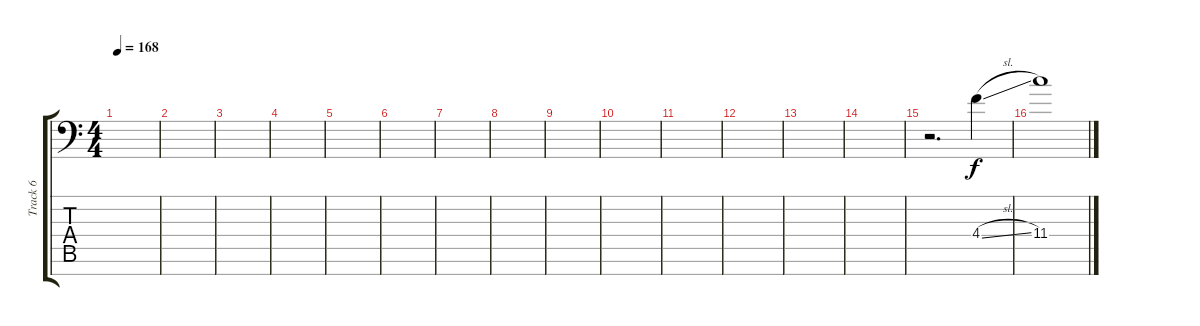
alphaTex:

\track ("Track 6" "Track 6") {instrument overdrivenguitar}
\staff {score tabs}
\tuning (Eb4 Bb3 Gb3 Db3 Ab2 Eb2 Bb1) {hide}
\ts (4 4)
\tempo 168
\clef f4
\ks c
|
|
|
|
|
|
|
|
|
|
|
|
|
|
r.2{d} 4.4{sl}.4 |
11.4.1
